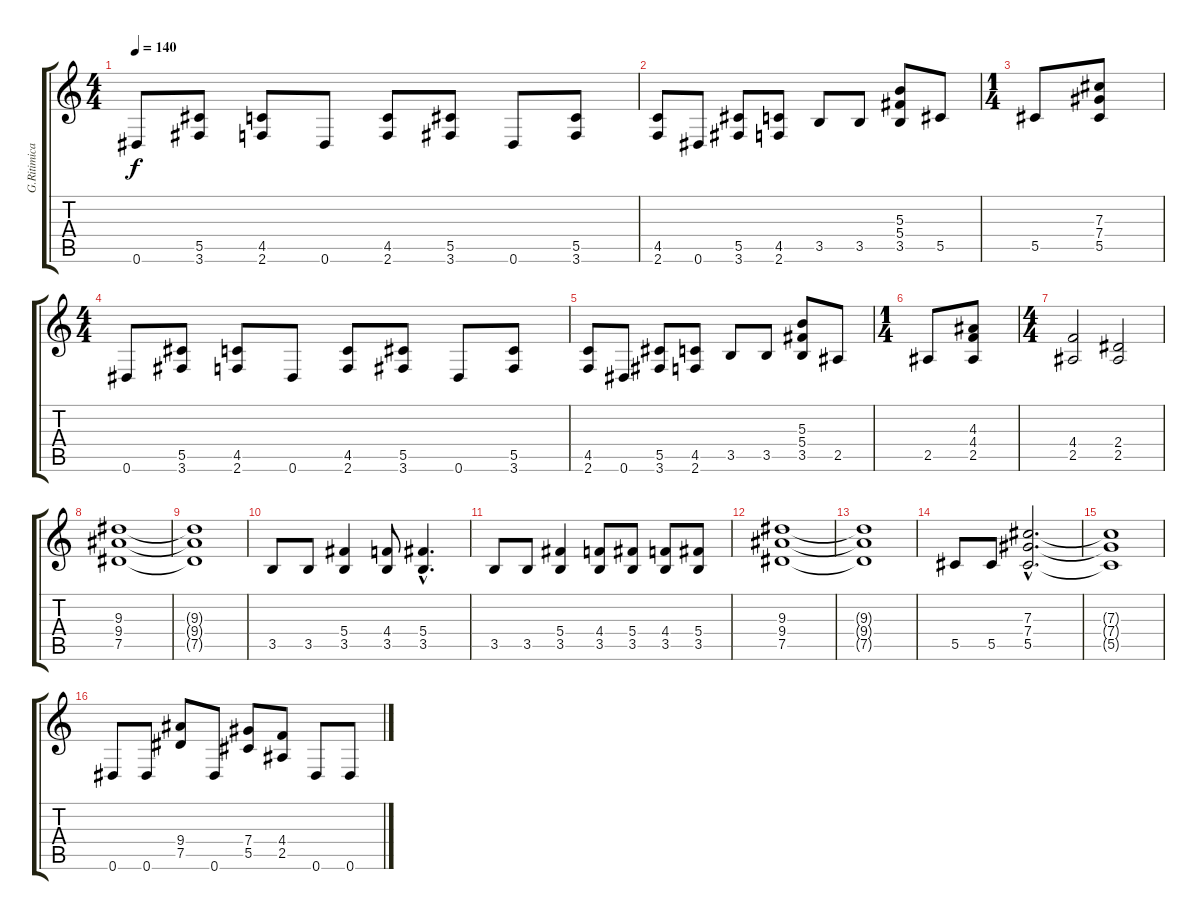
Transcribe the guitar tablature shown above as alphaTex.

\track ("G.Ritimica" "G.Ritimica") {instrument distortionguitar}
\staff {score tabs}
\tuning (Eb4 Bb3 Gb3 Db3 Ab2 Eb2) {hide}
\ts (4 4)
\tempo 140
\clef g2
\ks c
0.6.8{dy f} (5.5 3.6).8 (4.5 2.6).8 0.6.8 (4.5 2.6).8 (5.5 3.6).8 0.6.8 (5.5 3.6).8 |
(4.5 2.6).8 0.6.8 (5.5 3.6).8 (4.5 2.6).8 3.5.8 3.5.8 (5.3 5.4 3.5).8 5.5.8 |
\ts (1 4)
5.5.8 (7.3 7.4 5.5).8 |
\ts (4 4)
0.6.8 (5.5 3.6).8 (4.5 2.6).8 0.6.8 (4.5 2.6).8 (5.5 3.6).8 0.6.8 (5.5 3.6).8 |
(4.5 2.6).8 0.6.8 (5.5 3.6).8 (4.5 2.6).8 3.5.8 3.5.8 (5.3 5.4 3.5).8 2.5.8 |
\ts (1 4)
2.5.8 (4.3 4.4 2.5).8 |
\ts (4 4)
(4.4 2.5).2 (2.4 2.5).2 |
(9.3 9.4 7.5).1 |
(9.3{t} 9.4{t} 7.5{t}).1 |
3.5.8 3.5.8 (5.4 3.5).4 (4.4 3.5).8 (5.4{hac} 3.5{hac}).4{d} |
3.5.8 3.5.8 (5.4 3.5).4 (4.4 3.5).8 (5.4 3.5).8 (4.4 3.5).8 (5.4 3.5).8 |
(9.3 9.4 7.5).1 |
(9.3{t} 9.4{t} 7.5{t}).1 |
5.5.8 5.5.8 (7.3{hac} 7.4{hac} 5.5{hac}).2{d} |
(7.3{t} 7.4{t} 5.5{t}).1 |
0.6.8 0.6.8 (9.4 7.5).8 0.6.8 (7.4 5.5).8 (4.4 2.5).8 0.6.8 0.6.8
